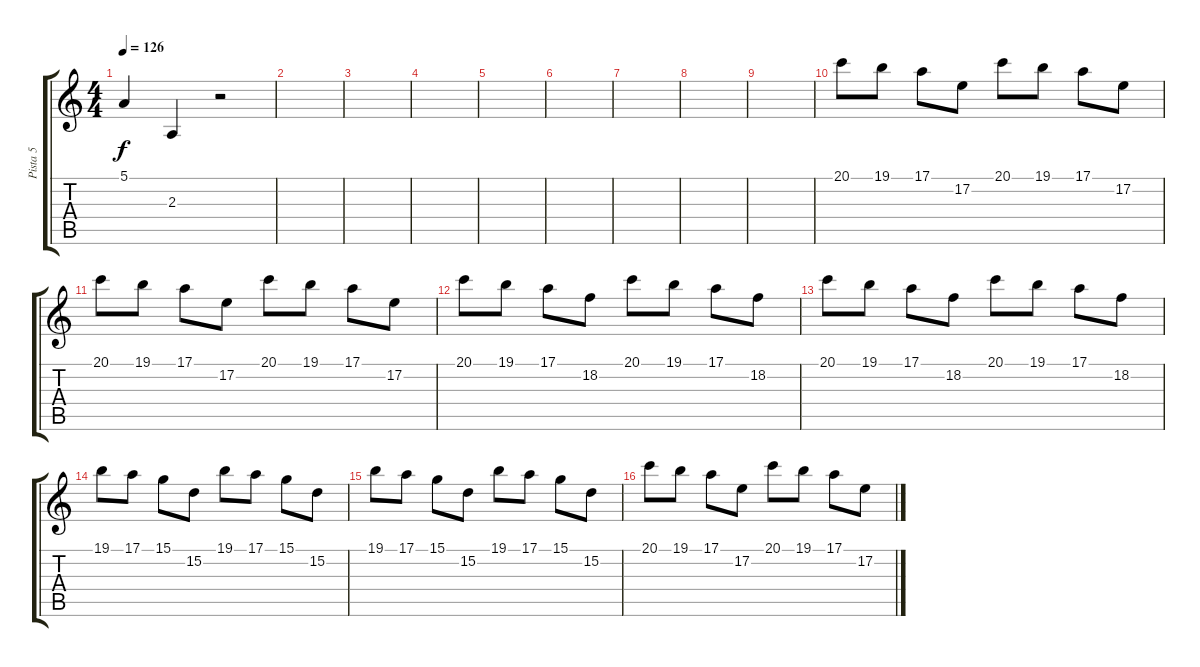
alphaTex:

\track ("Pista 5" "Pista 5") {instrument acousticgrandpiano}
\staff {score tabs}
\tuning (E4 B3 G3 D3 A2 E2) {hide}
\ts (4 4)
\tempo 126
\clef g2
\ks c
5.1.4{dy f} 2.3.4 r.2 |
|
|
|
|
|
|
|
|
20.1.8 19.1.8 17.1.8 17.2.8 20.1.8 19.1.8 17.1.8 17.2.8 |
20.1.8 19.1.8 17.1.8 17.2.8 20.1.8 19.1.8 17.1.8 17.2.8 |
20.1.8 19.1.8 17.1.8 18.2.8 20.1.8 19.1.8 17.1.8 18.2.8 |
20.1.8 19.1.8 17.1.8 18.2.8 20.1.8 19.1.8 17.1.8 18.2.8 |
19.1.8 17.1.8 15.1.8 15.2.8 19.1.8 17.1.8 15.1.8 15.2.8 |
19.1.8 17.1.8 15.1.8 15.2.8 19.1.8 17.1.8 15.1.8 15.2.8 |
20.1.8 19.1.8 17.1.8 17.2.8 20.1.8 19.1.8 17.1.8 17.2.8
